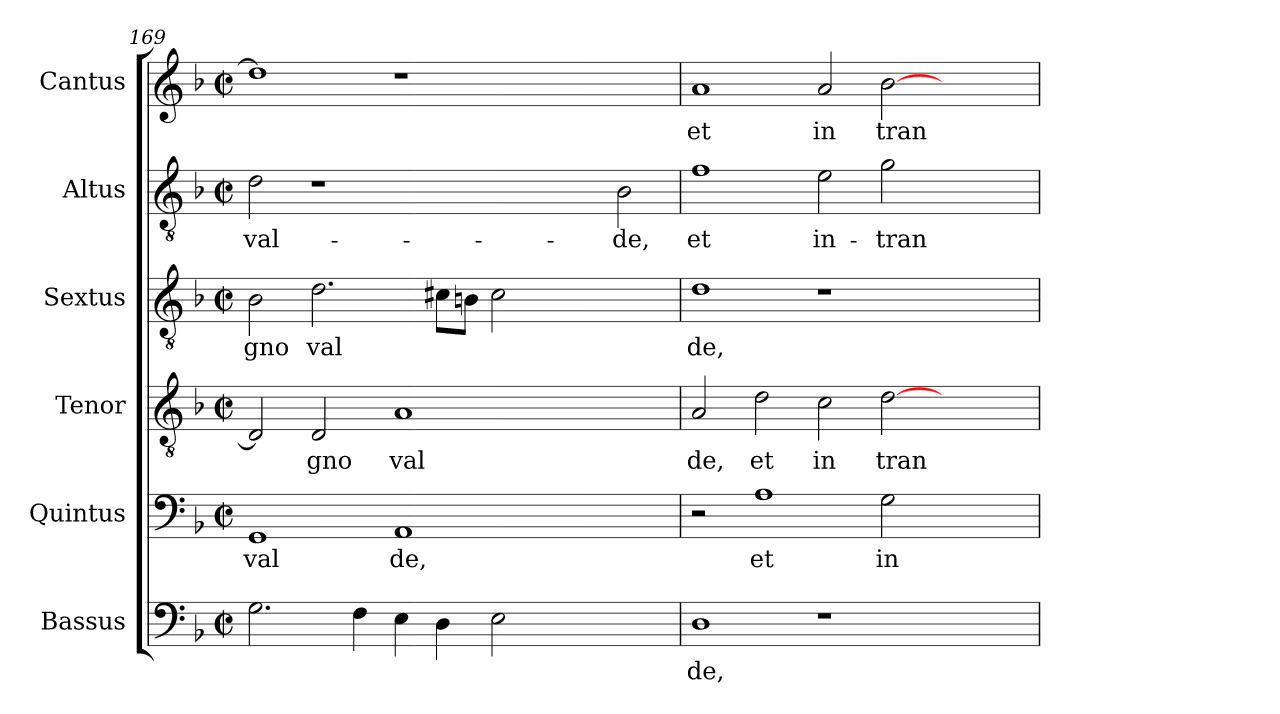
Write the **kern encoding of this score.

**kern	**text	**kern	**text	**kern	**text	**kern	**text	**kern	**text	**kern	**text
*part6	*part6	*part5	*part5	*part4	*part4	*part3	*part3	*part2	*part2	*part1	*part1
*staff6	*staff6	*staff5	*staff5	*staff4	*staff4	*staff3	*staff3	*staff2	*staff2	*staff1	*staff1
*I"Bassus	*	*I"Quintus	*	*I"Tenor	*	*I"Sextus	*	*I"Altus	*	*I"Cantus	*
*I'Bassus	*	*I'Quintus	*	*I'Tenor	*	*I'Sextus	*	*I'Altus	*	*I'Cantus	*
*clefF4	*	*clefF4	*	*clefGv2	*	*clefGv2	*	*clefGv2	*	*clefG2	*
*k[b-]	*	*k[b-]	*	*k[b-]	*	*k[b-]	*	*k[b-]	*	*k[b-]	*
*F:	*	*F:	*	*F:	*	*F:	*	*F:	*	*F:	*
*M2/2	*	*M2/2	*	*M2/2	*	*M2/2	*	*M2/2	*	*M2/2	*
*met(c|)	*	*met(c|)	*	*met(c|)	*	*met(c|)	*	*met(c|)	*	*met(c|)	*
=169	=169	=169	=169	=169	=169	=169	=169	=169	=169	=169	=169
!	!	!	!LO:LY:b:cj	!	!	!	!LO:LY:b:cj	!	!LO:LY:b:cj	!	!
2.G\	.	1GG	val	2D/]	.	2B-\	gno	2d\	val-	1dd]	.
!	!	!	!	!	!LO:LY:b:cj	!	!LO:LY:b	!LO:N:vis=1	!	!	!
.	.	.	.	2D/	gno	2.d\	val	0r	.	.	.
4F\	.	.	.	.	.	.	.	.	.	.	.
!	!	!	!LO:LY:b:cj	!	!LO:LY:b:cj	!	!	!	!	!LO:N:vis=1	!
4E\	.	1AA	de,	1A	val	.	.	.	.	0r	.
4D\	.	.	.	.	.	8c#\L	.	.	.	.	.
.	.	.	.	.	.	8B\J	.	.	.	.	.
2E\	.	.	.	.	.	2c#\	.	.	.	.	.
1ryy	.	1ryy	.	1ryy	.	1ryy	.	.	.	.	.
!	!	!	!	!	!	!	!	!	!LO:LY:b:cj	!	!
.	.	.	.	.	.	.	.	2B-\	-de,	.	.
=170	=170	=170	=170	=170	=170	=170	=170	=170	=170	=170	=170
!	!LO:LY:b:cj	!	!	!	!LO:LY:b:cj	!	!LO:LY:b:cj	!	!LO:LY:b:cj	!	!LO:LY:b:cj
1D	de,	2r	.	2A/	de,	1d	de,	1f	et	1a	et
!	!	!	!LO:LY:b:cj	!	!LO:LY:b:cj	!	!	!	!	!	!
.	.	1A	et	2d\	et	.	.	.	.	.	.
!LO:N:vis=1	!	!	!	!	!LO:LY:b:cj	!LO:N:vis=1	!	!	!LO:LY:b:cj	!	!LO:LY:b:cj
0r	.	.	.	2c\	in	0r	.	2e\	in-	2a/	in
!	!	!	!LO:LY:b:cj	!	!LO:LY:b	!	!	!	!LO:LY:b:cj	!	!LO:LY:b
.	.	2G\	in	[>2d\	tran	.	.	2g\	-tran-	[>2b-\	tran
.	.	1ryy	.	1ryy	.	.	.	1ryy	.	1ryy	.
=	=	=	=	=	=	=	=	=	=	=	=
*-	*-	*-	*-	*-	*-	*-	*-	*-	*-	*-	*-
